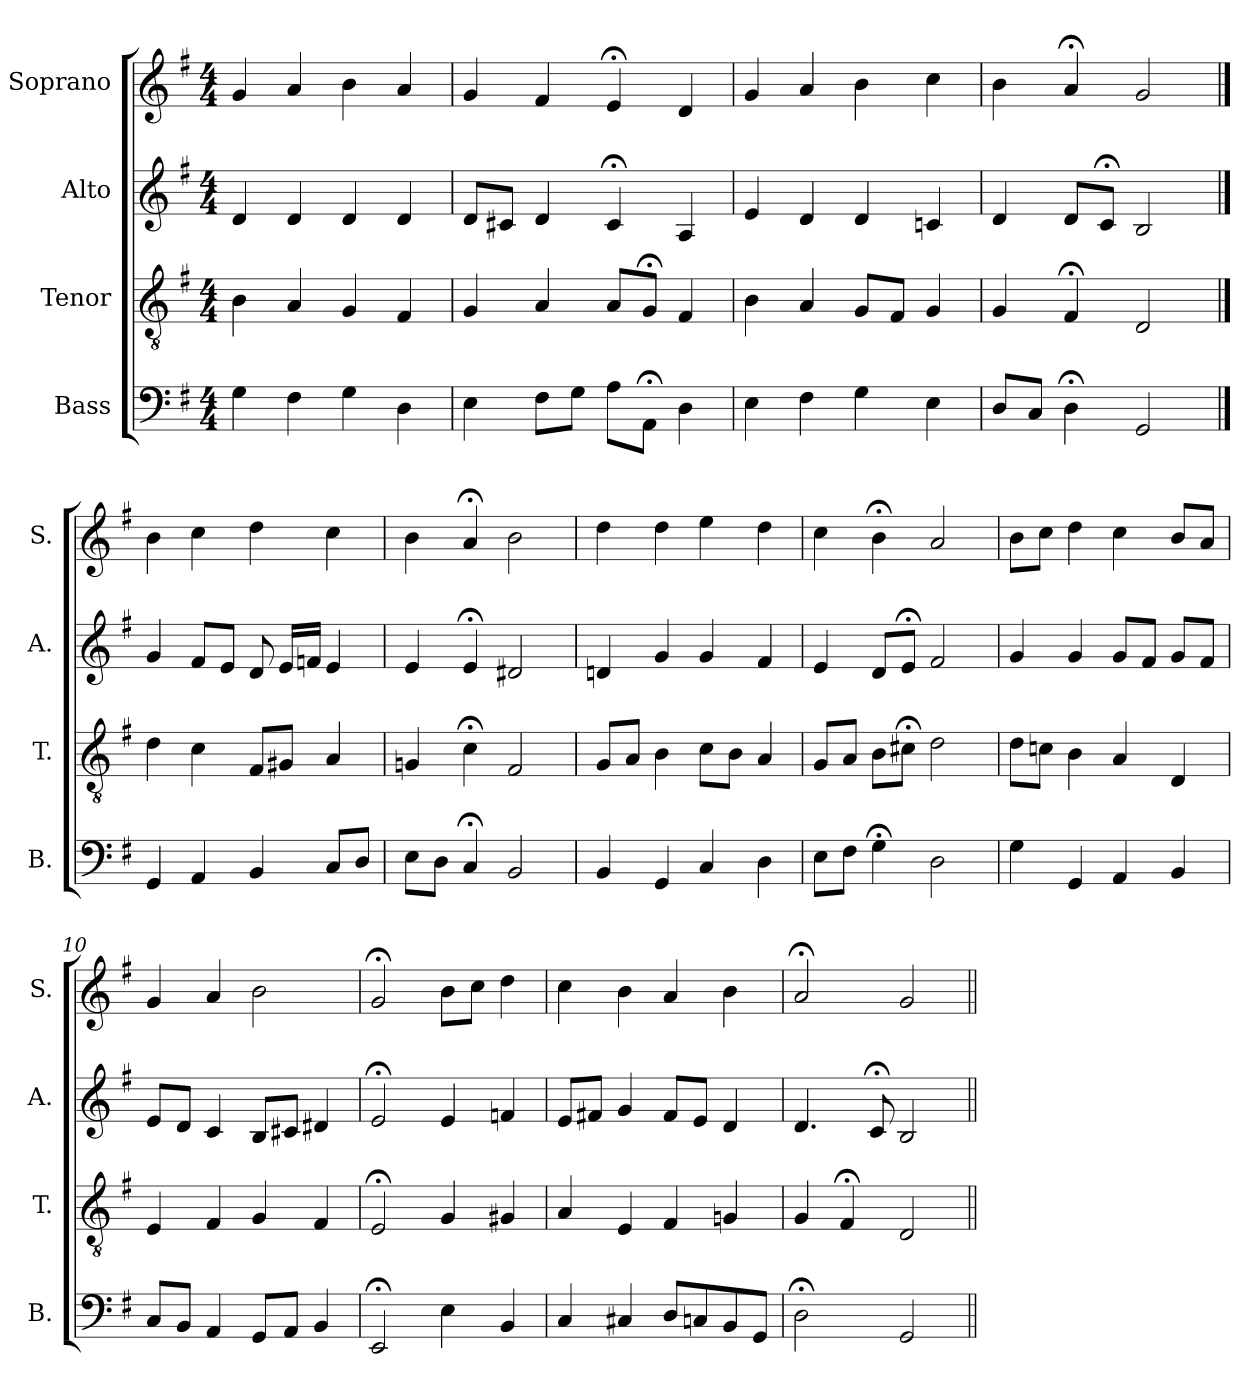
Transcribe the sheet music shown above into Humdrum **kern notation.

**kern	**kern	**kern	**kern
*part4	*part3	*part2	*part1
*staff4	*staff3	*staff2	*staff1
*I"Bass	*I"Tenor	*I"Alto	*I"Soprano
*I'B.	*I'T.	*I'A.	*I'S.
*clefF4	*clefGv2	*clefG2	*clefG2
*	*ITrd7c12	*	*
*k[f#]	*k[f#]	*k[f#]	*k[f#]
*G:	*G:	*G:	*G:
*M4/4	*M4/4	*M4/4	*M4/4
=1	=1	=1	=1
4G\	4BB\	4d/	4g/
4F#\	4AA/	4d/	4a/
4G\	4GG/	4d/	4b\
4D\	4FF#/	4d/	4a/
=2	=2	=2	=2
4E\	4GG/	8d/L	4g/
.	.	8c#X/J	.
8F#\L	4AA/	4d/	4f#/
8G\J	.	.	.
8A\L	8AA/L	4c#;</	4e;</
8AA;<\J	8GG;</J	.	.
4D\	4FF#/	4A/	4d/
=3	=3	=3	=3
4E\	4BB\	4e/	4g/
4F#\	4AA/	4d/	4a/
4G\	8GG/L	4d/	4b\
.	8FF#/J	.	.
4E\	4GG/	4cn/	4cc\
=4	=4	=4	=4
8D/L	4GG/	4d/	4b\
8C/J	.	.	.
4D;<\	4FF#;</	8d/L	4a;</
.	.	8c;</J	.
2GG/	2DD/	2B/	2g/
!!LO:LB:g=z
==5	==5	==5	==5
4GG/	4D\	4g/	4b\
4AA/	4C\	8f#/L	4cc\
.	.	8e/J	.
4BB/	8FF#/L	8d/	4dd\
.	8GG#X/J	16e/LL	.
.	.	16fn/JJ	.
8C/L	4AA/	4e/	4cc\
8D/J	.	.	.
=6	=6	=6	=6
8E\L	4GGn/	4e/	4b\
8D\J	.	.	.
4C;</	4C;<\	4e;</	4a;</
2BB/	2FF#/	2d#X/	2b\
=7	=7	=7	=7
4BB/	8GG/L	4dn/	4dd\
.	8AA/J	.	.
4GG/	4BB\	4g/	4dd\
4C/	8C\L	4g/	4ee\
.	8BB\J	.	.
4D\	4AA/	4f#/	4dd\
=8	=8	=8	=8
8E\L	8GG/L	4e/	4cc\
8F#\J	8AA/J	.	.
4G;<\	8BB\L	8d/L	4b;<\
.	8C#X;<\J	8e;</J	.
2D\	2D\	2f#/	2a/
!!LO:PB:g=z
=9	=9	=9	=9
4G\	8D\L	4g/	8b\L
.	8Cn\J	.	8cc\J
4GG/	4BB\	4g/	4dd\
4AA/	4AA/	8g/L	4cc\
.	.	8f#/J	.
4BB/	4DD/	8g/L	8b/L
.	.	8f#/J	8a/J
=10	=10	=10	=10
8C/L	4EE/	8e/L	4g/
8BB/J	.	8d/J	.
4AA/	4FF#/	4c/	4a/
8GG/L	4GG/	8B/L	2b\
8AA/J	.	8c#X/J	.
4BB/	4FF#/	4d#X/	.
=11	=11	=11	=11
2EE;</	2EE;</	2e;</	2g;</
4E\	4GG/	4e/	8b\L
.	.	.	8cc\J
4BB/	4GG#X/	4fn/	4dd\
=12	=12	=12	=12
4C/	4AA/	8e/L	4cc\
.	.	8f#X/J	.
4C#X/	4EE/	4g/	4b\
8D/L	4FF#/	8f#/L	4a/
8Cn/	.	8e/J	.
8BB/	4GGn/	4d/	4b\
8GG/J	.	.	.
=13	=13	=13	=13
2D;<\	4GG/	4.d/	2a;</
.	4FF#;</	.	.
.	.	8c;</	.
2GG/	2DD/	2B/	2g/
=||	=||	=||	=||
*-	*-	*-	*-
